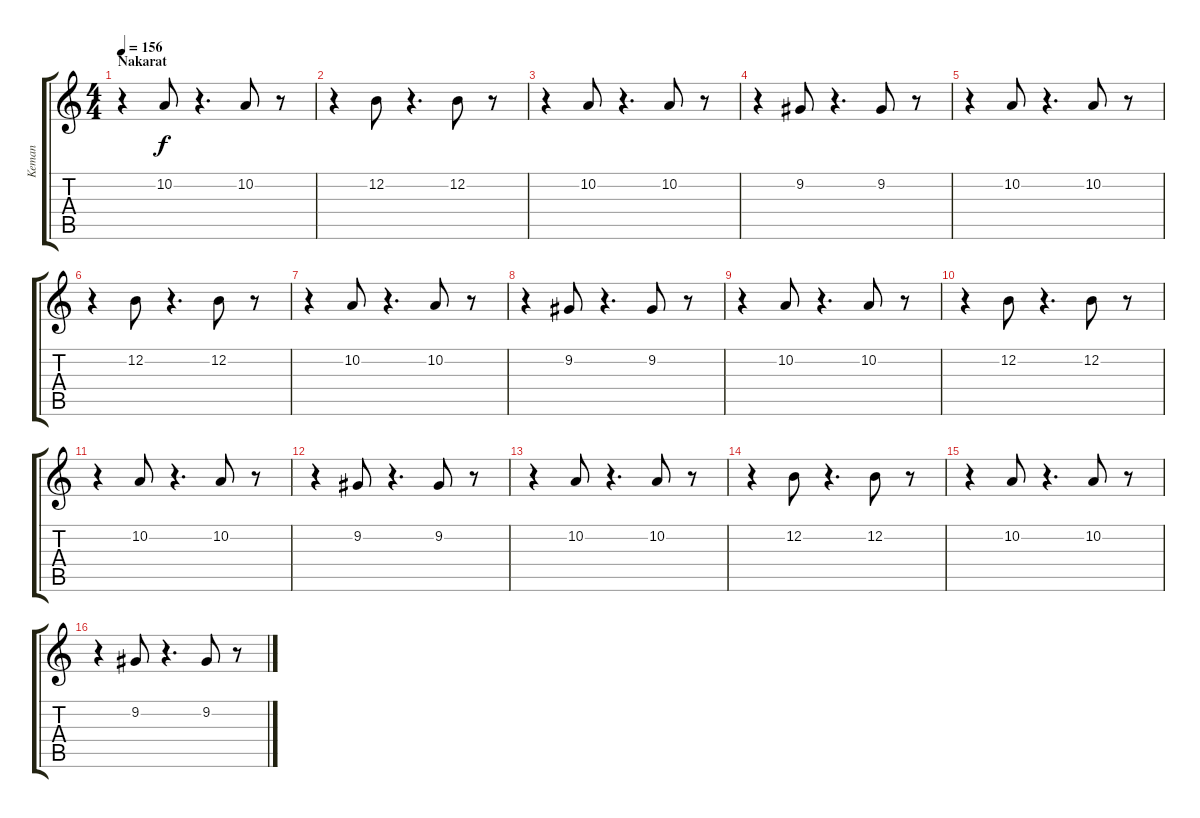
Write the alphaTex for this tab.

\track ("Keman" "Keman") {instrument stringensemble1}
\staff {score tabs}
\tuning (E4 B3 G3 D3 A2 E2) {hide}
\ts (4 4)
\section ("" "Nakarat")
\tempo 156
\clef g2
\ks c
r.4{dy f volume 13} 10.2.8 r.4{d} 10.2.8 r.8 |
r.4 12.2.8 r.4{d} 12.2.8 r.8 |
r.4 10.2.8 r.4{d} 10.2.8 r.8 |
r.4 9.2.8 r.4{d} 9.2.8 r.8 |
r.4 10.2.8 r.4{d} 10.2.8 r.8 |
r.4 12.2.8 r.4{d} 12.2.8 r.8 |
r.4 10.2.8 r.4{d} 10.2.8 r.8 |
r.4 9.2.8 r.4{d} 9.2.8 r.8 |
r.4{volume 13} 10.2.8 r.4{d} 10.2.8 r.8 |
r.4 12.2.8 r.4{d} 12.2.8 r.8 |
r.4 10.2.8 r.4{d} 10.2.8 r.8 |
r.4 9.2.8 r.4{d} 9.2.8 r.8 |
r.4 10.2.8 r.4{d} 10.2.8 r.8 |
r.4 12.2.8 r.4{d} 12.2.8 r.8 |
r.4 10.2.8 r.4{d} 10.2.8 r.8 |
r.4 9.2.8 r.4{d} 9.2.8 r.8
